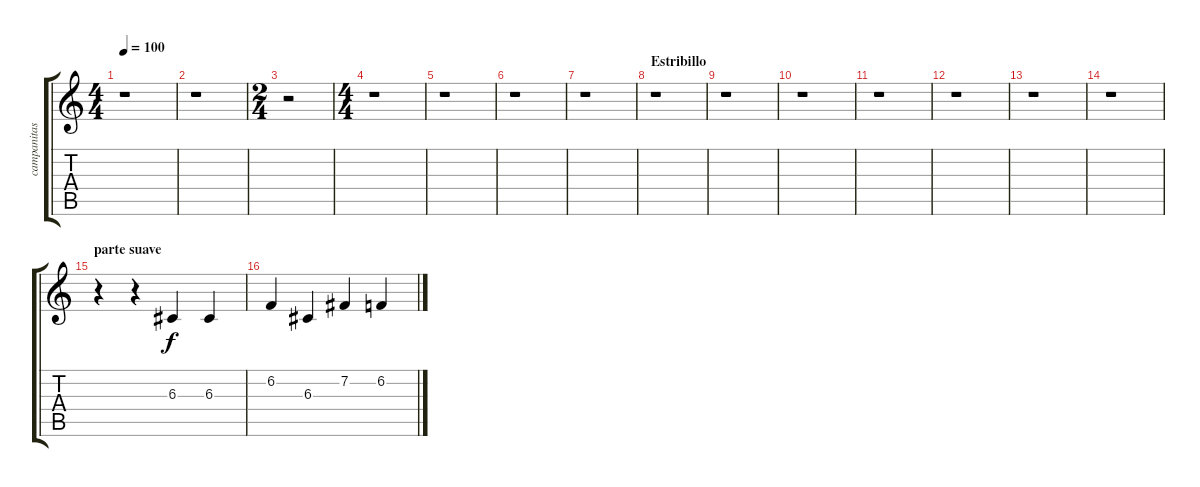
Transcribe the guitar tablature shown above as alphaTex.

\track ("campanitas" "campanitas") {instrument glockenspiel}
\staff {score tabs}
\tuning (E4 B3 G3 D3 A2 E2) {hide}
\ts (4 4)
\tempo 100
\clef g2
\ks c
r.1{dy f} |
r.1 |
\ts (2 4)
r.2 |
\ts (4 4)
r.1 |
r.1 |
r.1 |
r.1 |
\section ("" "Estribillo")
r.1 |
r.1 |
r.1 |
r.1 |
r.1 |
r.1 |
r.1 |
\section ("" "parte suave")
r.4 r.4 6.3.4 6.3.4 |
6.2.4 6.3.4 7.2.4 6.2.4
